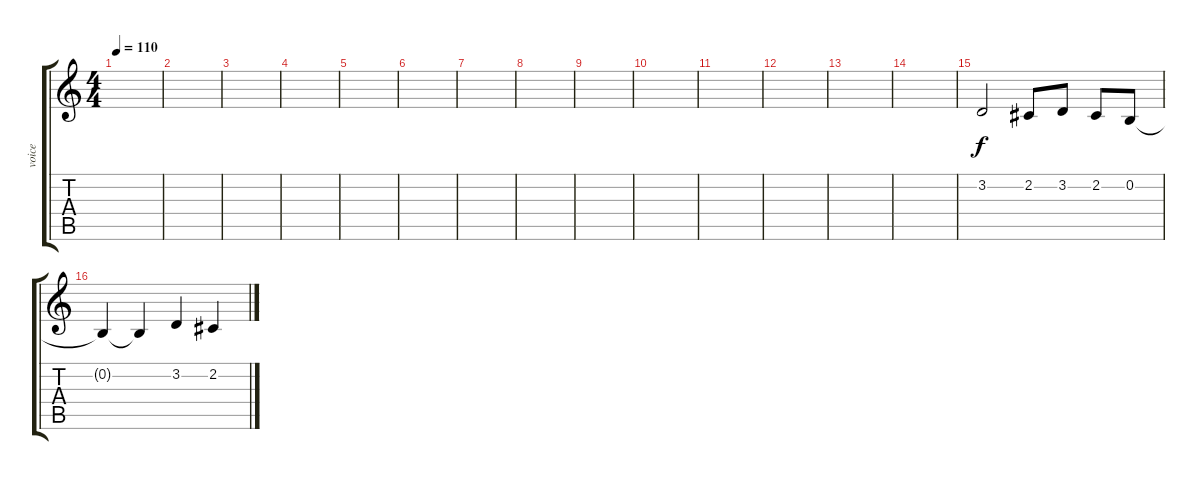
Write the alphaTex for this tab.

\track ("voice" "voice") {instrument flute}
\staff {score tabs}
\tuning (E4 B3 G3 D3 A2 E2) {hide}
\ts (4 4)
\tempo 110
\clef g2
\ks c
|
|
|
|
|
|
|
|
|
|
|
|
|
|
3.2.2 2.2.8 3.2.8 2.2.8 0.2.8 |
0.2{t}.4 0.2{t}.4 3.2.4 2.2.4
